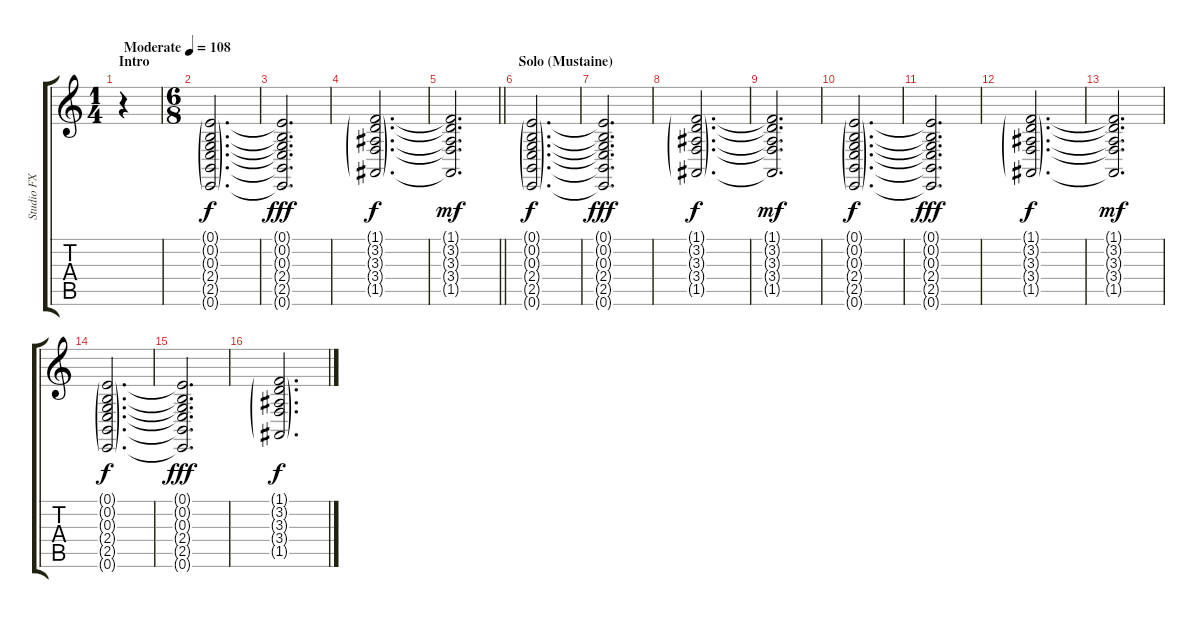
\track ("Studio FX III (Choir)" "Studio FX ") {instrument choiraahs}
\staff {score tabs}
\tuning (E4 B3 G3 D3 A2 E2) {hide}
\ts (1 4)
\section ("" "Intro")
\tempo (108 "Moderate")
\clef g2
\ks c
r.4{dy f instrument choiraahs} |
\ts (6 8)
(0.1{g} 0.2{g} 0.3{g} 2.4{g} 2.5{g} 0.6{g}).2{d} |
(0.1{t} 0.2{t} 0.3{t} 2.4{t} 2.5{t} 0.6{t}).2{d dy fff} |
(1.1{g} 3.2{g} 3.3{g} 3.4{g} 1.5{g}).2{d dy f} |
\barLineRight lightlight
(1.1{t} 3.2{t} 3.3{t} 3.4{t} 1.5{t}).2{d dy mf} |
\section ("" "Solo (Mustaine)")
(0.1{g} 0.2{g} 0.3{g} 2.4{g} 2.5{g} 0.6{g}).2{d dy f} |
(0.1{t} 0.2{t} 0.3{t} 2.4{t} 2.5{t} 0.6{t}).2{d dy fff} |
(1.1{g} 3.2{g} 3.3{g} 3.4{g} 1.5{g}).2{d dy f} |
(1.1{t} 3.2{t} 3.3{t} 3.4{t} 1.5{t}).2{d dy mf} |
(0.1{g} 0.2{g} 0.3{g} 2.4{g} 2.5{g} 0.6{g}).2{d dy f} |
(0.1{t} 0.2{t} 0.3{t} 2.4{t} 2.5{t} 0.6{t}).2{d dy fff} |
(1.1{g} 3.2{g} 3.3{g} 3.4{g} 1.5{g}).2{d dy f} |
(1.1{t} 3.2{t} 3.3{t} 3.4{t} 1.5{t}).2{d dy mf} |
(0.1{g} 0.2{g} 0.3{g} 2.4{g} 2.5{g} 0.6{g}).2{d dy f} |
(0.1{t} 0.2{t} 0.3{t} 2.4{t} 2.5{t} 0.6{t}).2{d dy fff} |
(1.1{g} 3.2{g} 3.3{g} 3.4{g} 1.5{g}).2{d dy f}
